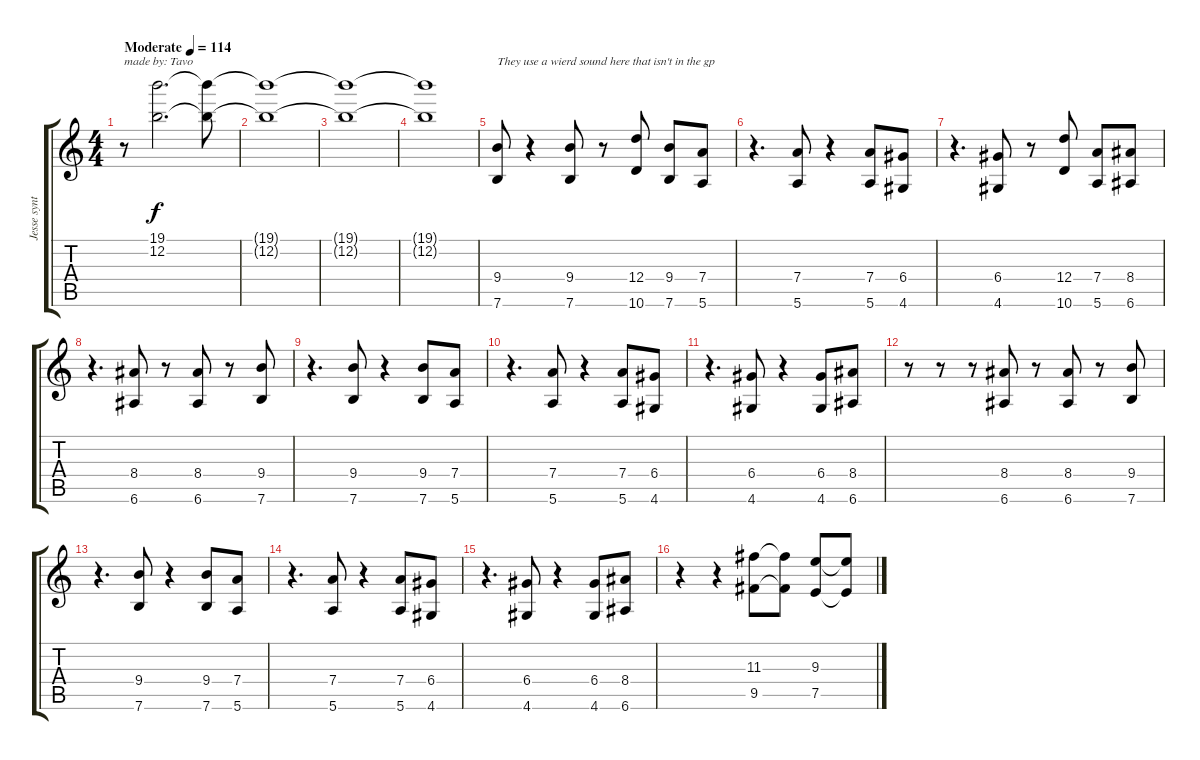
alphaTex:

\track ("Jesse synth" "Jesse synt") {instrument distortionguitar}
\staff {score tabs}
\tuning (E4 B3 G3 D3 A2 E2) {hide}
\ts (4 4)
\tempo (114 "Moderate")
\clef g2
\ks c
r.8{txt "made by: Tavo" dy f volume 10 instrument distortionguitar} (19.1 12.2).2{d volume 5 instrument stringensemble1} (19.1{t} 12.2{t}).8 |
(19.1{t} 12.2{t}).1 |
(19.1{t} 12.2{t}).1 |
(19.1{t} 12.2{t}).1 |
(9.4 7.6).8{txt "They use a wierd sound here that isn't in the gp" volume 13 instrument distortionguitar} r.4 (9.4 7.6).8 r.8 (12.4 10.6).8 (9.4 7.6).8 (7.4 5.6).8 |
r.4{d} (7.4 5.6).8 r.4 (7.4 5.6).8 (6.4 4.6).8 |
r.4{d} (6.4 4.6).8 r.8 (12.4 10.6).8 (7.4 5.6).8 (8.4 6.6).8 |
r.4{d} (8.4 6.6).8 r.8 (8.4 6.6).8 r.8 (9.4 7.6).8 |
r.4{d} (9.4 7.6).8 r.4 (9.4 7.6).8 (7.4 5.6).8 |
r.4{d} (7.4 5.6).8 r.4 (7.4 5.6).8 (6.4 4.6).8 |
r.4{d} (6.4 4.6).8 r.4 (6.4 4.6).8 (8.4 6.6).8 |
r.8 r.8 r.8 (8.4 6.6).8 r.8 (8.4 6.6).8 r.8 (9.4 7.6).8 |
r.4{d} (9.4 7.6).8 r.4 (9.4 7.6).8 (7.4 5.6).8 |
r.4{d} (7.4 5.6).8 r.4 (7.4 5.6).8 (6.4 4.6).8 |
r.4{d} (6.4 4.6).8 r.4 (6.4 4.6).8 (8.4 6.6).8 |
r.4 r.4 (11.3 9.5).8 (11.3{t} 9.5{t}).8 (9.3 7.5).8 (9.3{t} 7.5{t}).8
